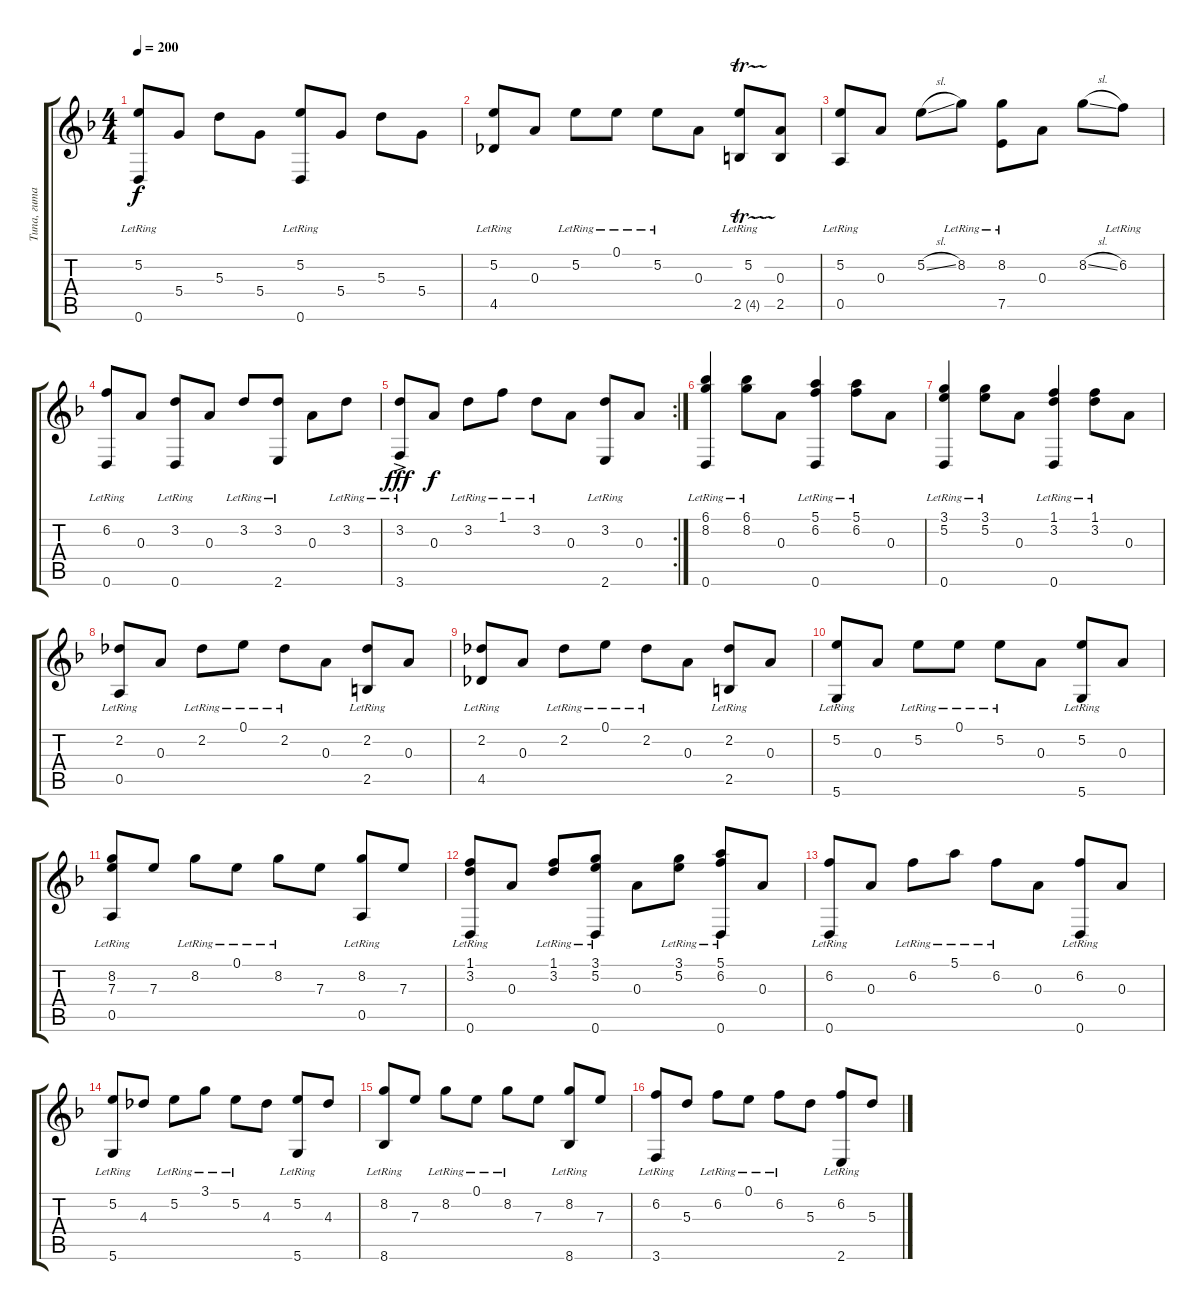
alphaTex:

\track ("Типа, гитара" "Типа, гита") {instrument acousticguitarsteel}
\staff {score tabs}
\tuning (E4 B3 A3 D3 A2 D2) {hide}
\ts (4 4)
\tempo 200
\clef g2
\ks f
(5.2{lr} 0.6{lr}).8{dy f} 5.4.8 5.3.8 5.4.8 (5.2{lr} 0.6{lr}).8 5.4.8 5.3.8 5.4.8 |
(5.2{lr} 4.5{lr}).8 0.3.8 5.2{lr}.8 0.1{lr}.8 5.2{lr}.8 0.3.8 (5.2{lr} 2.5{tr (4 16)}).8 (0.3 2.5).8 |
(5.2{lr} 0.5{lr}).8 0.3.8 5.2{sl}.8 8.2{lr}.8 (8.2{lr} 7.5).8 0.3.8 8.2{sl}.8 6.2{lr}.8 |
(6.2{lr} 0.6{lr}).8 0.3.8 (3.2{lr} 0.6{lr}).8 0.3.8 3.2{lr}.8 (3.2{lr} 2.6{lr}).8 0.3.8 3.2{lr}.8 |
\rc 2
(3.2{lr} 3.6{ac lr}).8{dy fff} 0.3.8{dy f} 3.2{lr}.8 1.1{lr}.8 3.2{lr}.8 0.3.8 (3.2{lr} 2.6).8 0.3.8 |
(6.1{lr} 8.2{lr} 0.6{lr}).4 (6.1{lr} 8.2{lr}).8 0.3.8 (5.1{lr} 6.2{lr} 0.6{lr}).4 (5.1{lr} 6.2{lr}).8 0.3.8 |
(3.1{lr} 5.2{lr} 0.6{lr}).4 (3.1{lr} 5.2{lr}).8 0.3.8 (1.1{lr} 3.2{lr} 0.6{lr}).4 (1.1{lr} 3.2{lr}).8 0.3.8 |
(2.2{lr} 0.5{lr}).8 0.3.8 2.2{lr}.8 0.1{lr}.8 2.2{lr}.8 0.3.8 (2.2{lr} 2.5).8 0.3.8 |
(2.2{lr} 4.5{lr}).8 0.3.8 2.2{lr}.8 0.1{lr}.8 2.2{lr}.8 0.3.8 (2.2{lr} 2.5).8 0.3.8 |
(5.2{lr} 5.6{lr}).8 0.3.8 5.2{lr}.8 0.1{lr}.8 5.2{lr}.8 0.3.8 (5.2{lr} 5.6).8 0.3.8 |
(8.2{lr} 7.3 0.5{lr}).8 7.3.8 8.2{lr}.8 0.1{lr}.8 8.2{lr}.8 7.3.8 (8.2{lr} 0.5).8 7.3.8 |
(1.1{lr} 3.2{lr} 0.6{lr}).8 0.3.8 (1.1{lr} 3.2{lr}).8 (3.1{lr} 5.2{lr} 0.6).8 0.3.8 (3.1{lr} 5.2{lr}).8 (5.1{lr} 6.2{lr} 0.6).8 0.3.8 |
(6.2{lr} 0.6{lr}).8 0.3.8 6.2{lr}.8 5.1{lr}.8 6.2{lr}.8 0.3.8 (6.2{lr} 0.6).8 0.3.8 |
(5.2{lr} 5.6{lr}).8 4.3.8 5.2{lr}.8 3.1{lr}.8 5.2{lr}.8 4.3.8 (5.2{lr} 5.6).8 4.3.8 |
(8.2{lr} 8.6{lr}).8 7.3.8 8.2{lr}.8 0.1{lr}.8 8.2{lr}.8 7.3.8 (8.2{lr} 8.6).8 7.3.8 |
(6.2{lr} 3.6{lr}).8 5.3.8 6.2{lr}.8 0.1{lr}.8 6.2{lr}.8 5.3.8 (6.2{lr} 2.6).8 5.3.8
